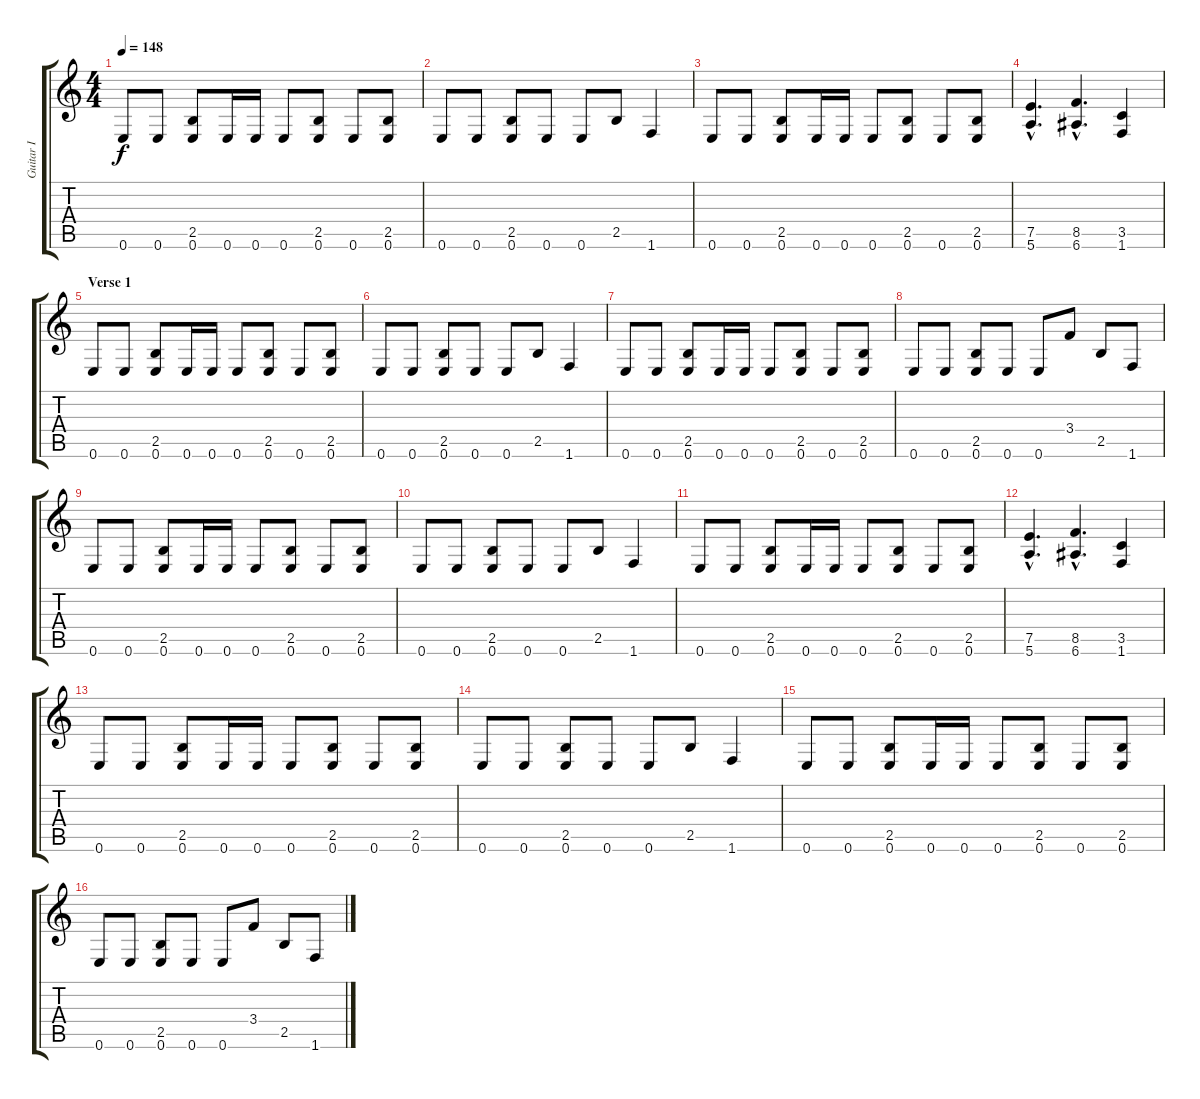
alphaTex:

\track ("Guitar I" "Guitar I") {instrument distortionguitar}
\staff {score tabs}
\tuning (E4 B3 G3 D3 A2 E2) {hide}
\ts (4 4)
\tempo 148
\clef g2
\ks c
0.6.8{dy f} 0.6.8 (2.5 0.6).8 0.6.16 0.6.16 0.6.8 (2.5 0.6).8 0.6.8 (2.5 0.6).8 |
0.6.8 0.6.8 (2.5 0.6).8 0.6.8 0.6.8 2.5.8 1.6.4 |
0.6.8 0.6.8 (2.5 0.6).8 0.6.16 0.6.16 0.6.8 (2.5 0.6).8 0.6.8 (2.5 0.6).8 |
(7.5{hac} 5.6{hac}).4{d} (8.5{hac} 6.6{hac}).4{d} (3.5 1.6).4 |
\section ("" "Verse 1")
0.6.8 0.6.8 (2.5 0.6).8 0.6.16 0.6.16 0.6.8 (2.5 0.6).8 0.6.8 (2.5 0.6).8 |
0.6.8 0.6.8 (2.5 0.6).8 0.6.8 0.6.8 2.5.8 1.6.4 |
0.6.8 0.6.8 (2.5 0.6).8 0.6.16 0.6.16 0.6.8 (2.5 0.6).8 0.6.8 (2.5 0.6).8 |
0.6.8 0.6.8 (2.5 0.6).8 0.6.8 0.6.8 3.4.8 2.5.8 1.6.8 |
0.6.8 0.6.8 (2.5 0.6).8 0.6.16 0.6.16 0.6.8 (2.5 0.6).8 0.6.8 (2.5 0.6).8 |
0.6.8 0.6.8 (2.5 0.6).8 0.6.8 0.6.8 2.5.8 1.6.4 |
0.6.8 0.6.8 (2.5 0.6).8 0.6.16 0.6.16 0.6.8 (2.5 0.6).8 0.6.8 (2.5 0.6).8 |
(7.5{hac} 5.6{hac}).4{d} (8.5{hac} 6.6{hac}).4{d} (3.5 1.6).4 |
0.6.8 0.6.8 (2.5 0.6).8 0.6.16 0.6.16 0.6.8 (2.5 0.6).8 0.6.8 (2.5 0.6).8 |
0.6.8 0.6.8 (2.5 0.6).8 0.6.8 0.6.8 2.5.8 1.6.4 |
0.6.8 0.6.8 (2.5 0.6).8 0.6.16 0.6.16 0.6.8 (2.5 0.6).8 0.6.8 (2.5 0.6).8 |
0.6.8 0.6.8 (2.5 0.6).8 0.6.8 0.6.8 3.4.8 2.5.8 1.6.8
